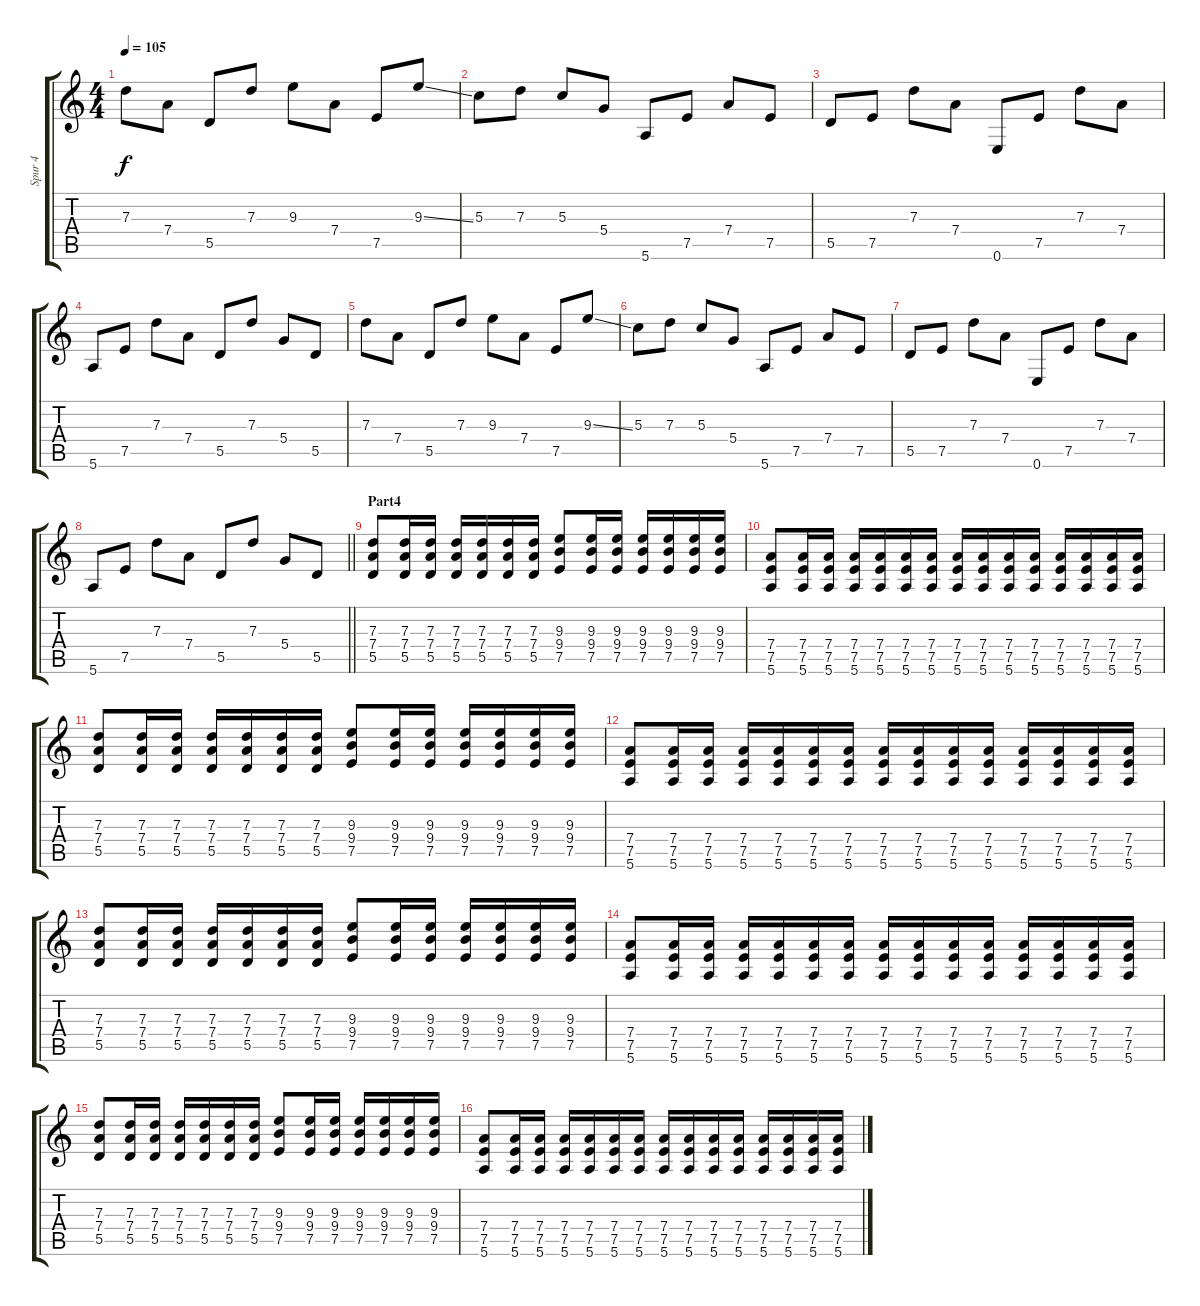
\track ("Spur 4" "Spur 4") {instrument distortionguitar}
\staff {score tabs}
\tuning (E4 B3 G3 D3 A2 E2) {hide}
\ts (4 4)
\tempo 105
\clef g2
\ks c
7.3.8{dy f} 7.4.8 5.5.8 7.3.8 9.3.8 7.4.8 7.5.8 9.3{ss}.8 |
5.3.8 7.3.8 5.3.8 5.4.8 5.6.8 7.5.8 7.4.8 7.5.8 |
5.5.8 7.5.8 7.3.8 7.4.8 0.6.8 7.5.8 7.3.8 7.4.8 |
5.6.8 7.5.8 7.3.8 7.4.8 5.5.8 7.3.8 5.4.8 5.5.8 |
7.3.8 7.4.8 5.5.8 7.3.8 9.3.8 7.4.8 7.5.8 9.3{ss}.8 |
5.3.8 7.3.8 5.3.8 5.4.8 5.6.8 7.5.8 7.4.8 7.5.8 |
5.5.8 7.5.8 7.3.8 7.4.8 0.6.8 7.5.8 7.3.8 7.4.8 |
\barLineRight lightlight
5.6.8 7.5.8 7.3.8 7.4.8 5.5.8 7.3.8 5.4.8 5.5.8 |
\section ("" "Part4")
(7.3 7.4 5.5).8 (7.3 7.4 5.5).16 (7.3 7.4 5.5).16 (7.3 7.4 5.5).16 (7.3 7.4 5.5).16 (7.3 7.4 5.5).16 (7.3 7.4 5.5).16 (9.3 9.4 7.5).8 (9.3 9.4 7.5).16 (9.3 9.4 7.5).16 (9.3 9.4 7.5).16 (9.3 9.4 7.5).16 (9.3 9.4 7.5).16 (9.3 9.4 7.5).16 |
(7.4 7.5 5.6).8 (7.4 7.5 5.6).16 (7.4 7.5 5.6).16 (7.4 7.5 5.6).16 (7.4 7.5 5.6).16 (7.4 7.5 5.6).16 (7.4 7.5 5.6).16 (7.4 7.5 5.6).16 (7.4 7.5 5.6).16 (7.4 7.5 5.6).16 (7.4 7.5 5.6).16 (7.4 7.5 5.6).16 (7.4 7.5 5.6).16 (7.4 7.5 5.6).16 (7.4 7.5 5.6).16 |
(7.3 7.4 5.5).8 (7.3 7.4 5.5).16 (7.3 7.4 5.5).16 (7.3 7.4 5.5).16 (7.3 7.4 5.5).16 (7.3 7.4 5.5).16 (7.3 7.4 5.5).16 (9.3 9.4 7.5).8 (9.3 9.4 7.5).16 (9.3 9.4 7.5).16 (9.3 9.4 7.5).16 (9.3 9.4 7.5).16 (9.3 9.4 7.5).16 (9.3 9.4 7.5).16 |
(7.4 7.5 5.6).8 (7.4 7.5 5.6).16 (7.4 7.5 5.6).16 (7.4 7.5 5.6).16 (7.4 7.5 5.6).16 (7.4 7.5 5.6).16 (7.4 7.5 5.6).16 (7.4 7.5 5.6).16 (7.4 7.5 5.6).16 (7.4 7.5 5.6).16 (7.4 7.5 5.6).16 (7.4 7.5 5.6).16 (7.4 7.5 5.6).16 (7.4 7.5 5.6).16 (7.4 7.5 5.6).16 |
(7.3 7.4 5.5).8 (7.3 7.4 5.5).16 (7.3 7.4 5.5).16 (7.3 7.4 5.5).16 (7.3 7.4 5.5).16 (7.3 7.4 5.5).16 (7.3 7.4 5.5).16 (9.3 9.4 7.5).8 (9.3 9.4 7.5).16 (9.3 9.4 7.5).16 (9.3 9.4 7.5).16 (9.3 9.4 7.5).16 (9.3 9.4 7.5).16 (9.3 9.4 7.5).16 |
(7.4 7.5 5.6).8 (7.4 7.5 5.6).16 (7.4 7.5 5.6).16 (7.4 7.5 5.6).16 (7.4 7.5 5.6).16 (7.4 7.5 5.6).16 (7.4 7.5 5.6).16 (7.4 7.5 5.6).16 (7.4 7.5 5.6).16 (7.4 7.5 5.6).16 (7.4 7.5 5.6).16 (7.4 7.5 5.6).16 (7.4 7.5 5.6).16 (7.4 7.5 5.6).16 (7.4 7.5 5.6).16 |
(7.3 7.4 5.5).8 (7.3 7.4 5.5).16 (7.3 7.4 5.5).16 (7.3 7.4 5.5).16 (7.3 7.4 5.5).16 (7.3 7.4 5.5).16 (7.3 7.4 5.5).16 (9.3 9.4 7.5).8 (9.3 9.4 7.5).16 (9.3 9.4 7.5).16 (9.3 9.4 7.5).16 (9.3 9.4 7.5).16 (9.3 9.4 7.5).16 (9.3 9.4 7.5).16 |
(7.4 7.5 5.6).8 (7.4 7.5 5.6).16 (7.4 7.5 5.6).16 (7.4 7.5 5.6).16 (7.4 7.5 5.6).16 (7.4 7.5 5.6).16 (7.4 7.5 5.6).16 (7.4 7.5 5.6).16 (7.4 7.5 5.6).16 (7.4 7.5 5.6).16 (7.4 7.5 5.6).16 (7.4 7.5 5.6).16 (7.4 7.5 5.6).16 (7.4 7.5 5.6).16 (7.4 7.5 5.6).16
